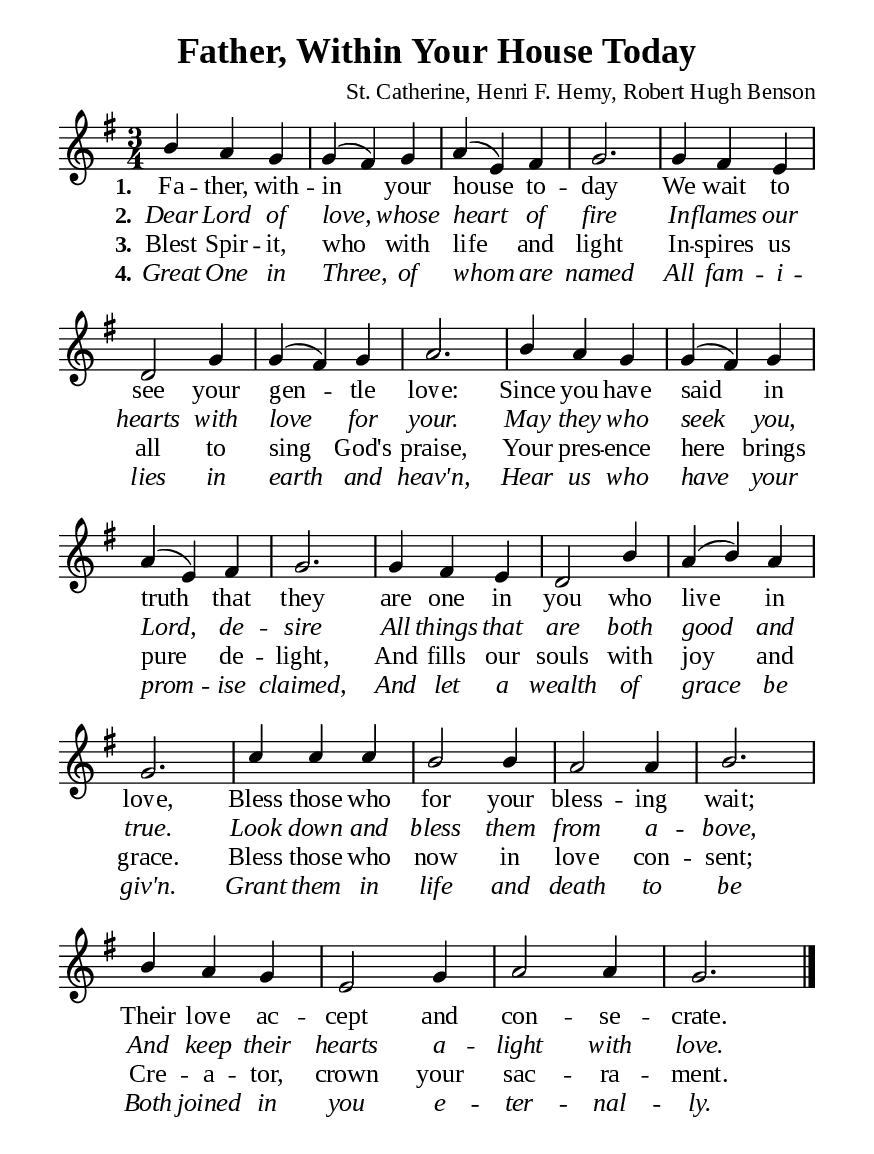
\version "2.18.2"

\header {
  title = "Father, Within Your House Today"
  composer = "St. Catherine, Henri F. Hemy, Robert Hugh Benson"
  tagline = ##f
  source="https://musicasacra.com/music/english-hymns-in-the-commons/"
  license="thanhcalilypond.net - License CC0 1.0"
}

global= {
  \key g \major
  \time 3/4
  \override Score.BarNumber.break-visibility = ##(#f #f #f)
}

\paper {
  #(set-paper-size "a5")
  top-margin = 10\mm
  bottom-margin = 5\mm
  left-margin = 10\mm
  right-margin = 10\mm
  indent = #0
  #(define fonts
	 (make-pango-font-tree "Liberation Serif"
	 		       "Liberation Serif"
			       "Liberation Serif"
			       (/ 20 20)))
  system-system-spacing = #'((basic-distance . 3) (padding . 3))
}

printItalic = \with {
  \override LyricText.font-shape = #'italic
}

% Verse music
musicVerseSoprano = \relative c'' {
  b4 a g |
  g (fis) g |
  a (e) fis |
  g2. |
  g4 fis e |
  d2 g4 |
  g (fis) g |
  a2. |
  b4 a g |
  g (fis) g |
  a (e) fis |
  g2. |
  g4 fis e |
  d2 b'4 |
  a (b) a |
  g2. |
  c4 c c |
  b2 b4 |
  a2 a4 |
  b2. |
  b4 a g |
  e2 g4 |
  a2 a4 |
  g2. \bar "|."
}

% Verse lyrics
verseOne = \lyricmode {
  \set stanza = #"1."
  Fa -- ther, with -- in your house to -- day
  We wait to see your gen -- tle love:
  Since you have said in truth that they are one in you who live in love,
  Bless those who for your bless -- ing wait;
  Their love ac -- cept and con -- se -- crate.
}

verseTwo = \lyricmode {
  \set stanza = #"2."
  Dear Lord of love, whose heart of fire
  In -- flames our hearts with love for your.
  May they who seek you, Lord, de -- sire
  All things that are both good and true.
  Look down and bless them from a -- bove,
  And keep their hearts a -- light with love.
}

verseThree = \lyricmode {
  \set stanza = #"3."
  Blest Spir -- it, who with life and light
  In -- spires us all to sing God's praise,
  Your pres -- ence here brings pure de -- light,
  And fills our souls with joy and grace.
  Bless those who now in love con -- sent;
  Cre -- a -- tor, crown your sac -- ra -- ment.
}

verseFour = \lyricmode {
  \set stanza = #"4."
  Great One in Three, of whom are named
  All fam -- i -- lies in earth and heav'n,
  Hear us who have your prom -- ise claimed,
  And let a wealth of grace be giv'n.
  Grant them in life and death to be
  Both joined in you e -- ter -- nal -- ly.
}

% Layout
\score {
    \new ChoirStaff <<
      \new Staff <<
        \clef "treble"
        \new Voice = "sopranos" { \global \stemUp \slurUp \musicVerseSoprano }
      >>
      \new Lyrics \lyricsto sopranos \verseOne
      \new Lyrics \printItalic \lyricsto sopranos \verseTwo
      \new Lyrics \lyricsto sopranos \verseThree
      \new Lyrics \printItalic \lyricsto sopranos \verseFour
    >>
}
